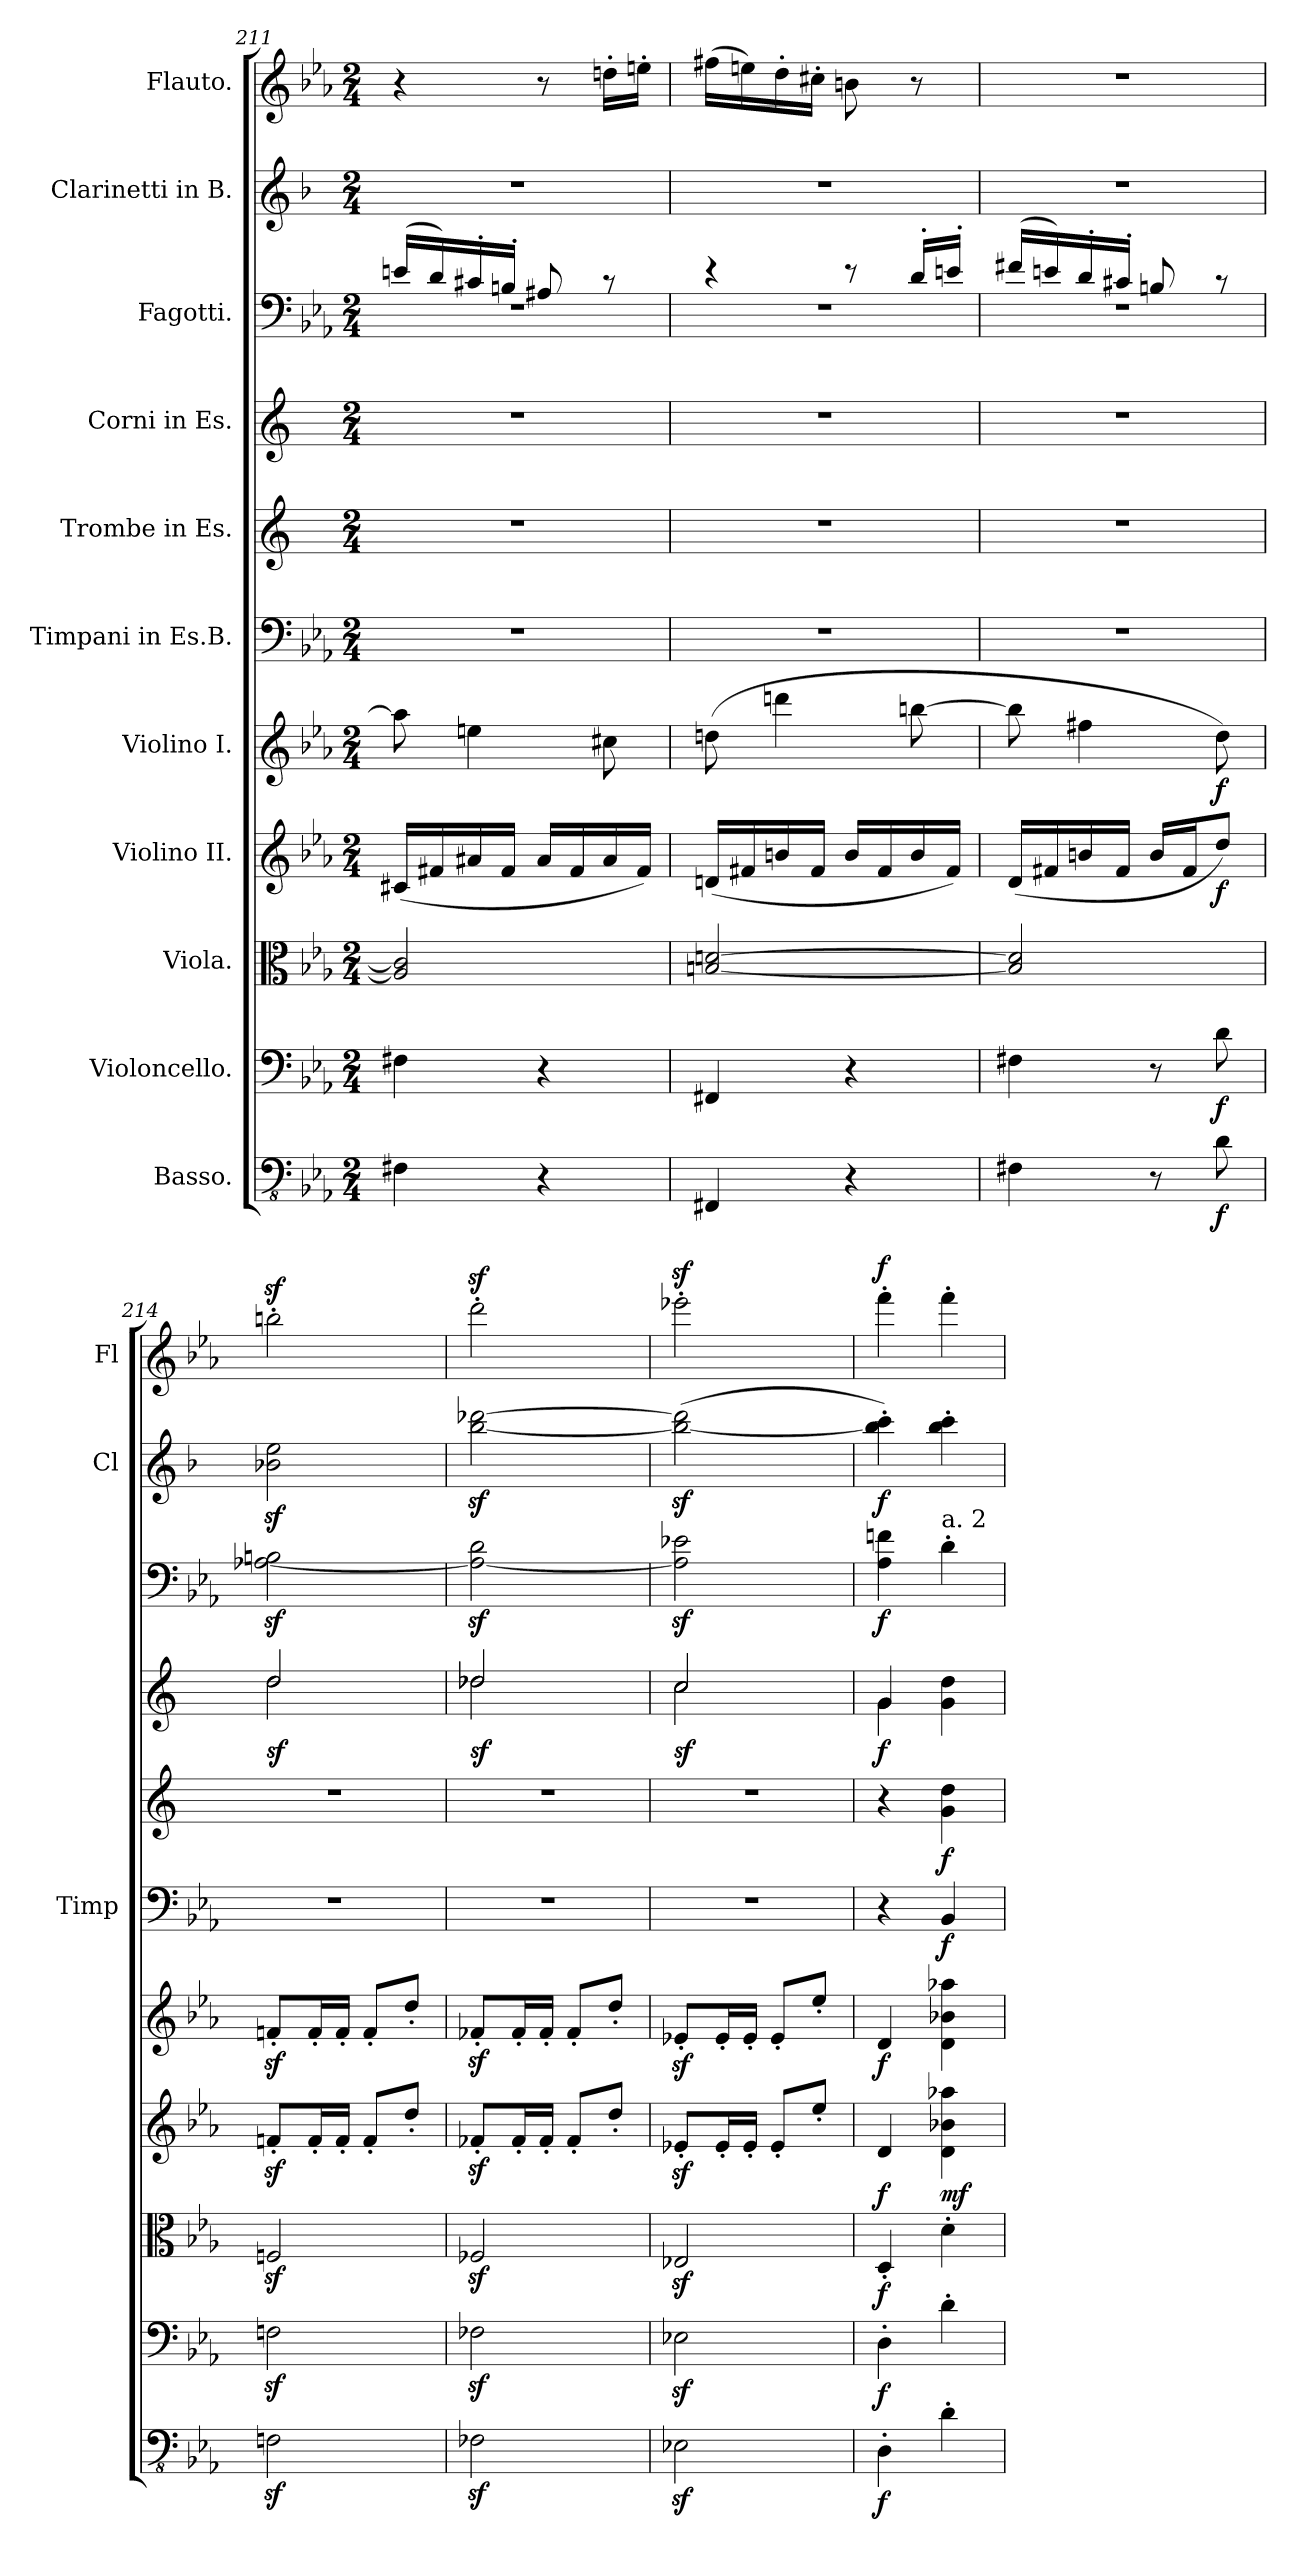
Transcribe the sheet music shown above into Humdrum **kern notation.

**kern	**dynam	**kern	**dynam	**kern	**dynam	**kern	**dynam	**kern	**dynam	**kern	**dynam	**kern	**dynam	**kern	**dynam	**kern	**dynam	**kern	**dynam	**kern	**text	**dynam
*part11	*part11	*part10	*part10	*part9	*part9	*part8	*part8	*part7	*part7	*part6	*part6	*part5	*part5	*part4	*part4	*part3	*part3	*part2	*part2	*part1	*part1	*part1
*staff11	*staff11	*staff10	*staff10	*staff9	*staff9	*staff8	*staff8	*staff7	*staff7	*staff6	*staff6	*staff5	*staff5	*staff4	*staff4	*staff3	*staff3	*staff2	*staff2	*staff1	*staff1	*staff1
*I"Basso.	*	*I"Violoncello.	*	*I"Viola.	*	*I"Violino II.	*	*I"Violino I.	*	*I"Timpani in Es.B.	*	*I"Trombe in Es.	*	*I"Corni in Es.	*	*I"Fagotti.	*	*I"Clarinetti in B.	*	*I"Flauto.	*	*
*	*	*	*	*	*	*	*	*	*	*I'Timp	*	*	*	*	*	*	*	*I'Cl	*	*I'Fl	*	*
*clefFv4	*	*clefF4	*	*clefC3	*	*clefG2	*	*clefG2	*	*clefF4	*	*clefG2	*	*clefG2	*	*clefF4	*	*clefG2	*	*clefG2	*	*
*	*	*	*	*	*	*	*	*	*	*	*	*ITrd-2c-3	*	*ITrd5c9	*	*	*	*ITrd1c2	*	*	*	*
*k[b-e-a-]	*	*k[b-e-a-]	*	*k[b-e-a-]	*	*k[b-e-a-]	*	*k[b-e-a-]	*	*k[b-e-a-]	*	*k[b-e-a-]	*	*k[b-e-a-]	*	*k[b-e-a-]	*	*k[b-e-a-]	*	*k[b-e-a-]	*	*
*M2/4	*	*M2/4	*	*M2/4	*	*M2/4	*	*M2/4	*	*M2/4	*	*M2/4	*	*M2/4	*	*M2/4	*	*M2/4	*	*M2/4	*	*
=211	=211	=211	=211	=211	=211	=211	=211	=211	=211	=211	=211	=211	=211	=211	=211	=211	=211	=211	=211	=211	=211	=211
*	*	*	*	*	*	*	*	*	*	*	*	*	*	*	*	*^	*	*	*	*	*	*
4FF#X\	.	4F#X\	.	2A#/] 2c#/]	.	(<16c#X/LL	.	8aa#\]	.	2r	.	2r	.	2r	.	(>16en/LL	2rF	.	2r	.	4r	.	.
.	.	.	.	.	.	16f#X/	.	.	.	.	.	.	.	.	.	16d/)	.	.	.	.	.	.	.
.	.	.	.	.	.	16a#X/	.	4een\	.	.	.	.	.	.	.	16c#X'/	.	.	.	.	.	.	.
.	.	.	.	.	.	16f#/JJ	.	.	.	.	.	.	.	.	.	16Bn'/JJ	.	.	.	.	.	.	.
4r	.	4r	.	.	.	16a#/LL	.	.	.	.	.	.	.	.	.	8A#X/	.	.	.	.	8r	.	.
.	.	.	.	.	.	16f#/	.	.	.	.	.	.	.	.	.	.	.	.	.	.	.	.	.
.	.	.	.	.	.	16a#/	.	8cc#X\	.	.	.	.	.	.	.	8r	.	.	.	.	16ddn'\LL	.	.
.	.	.	.	.	.	16f#/JJ)	.	.	.	.	.	.	.	.	.	.	.	.	.	.	16een'\JJ	.	.
=212	=212	=212	=212	=212	=212	=212	=212	=212	=212	=212	=212	=212	=212	=212	=212	=212	=212	=212	=212	=212	=212	=212	=212
4FFF#X/	.	4FF#X/	.	[2Bn/ [2dn/	.	(<16dn/LL	.	(>8ddn\	.	2r	.	2r	.	2r	.	4r	2rF	.	2r	.	(>16ff#X\LL	.	.
.	.	.	.	.	.	16f#X/	.	.	.	.	.	.	.	.	.	.	.	.	.	.	16een\)	.	.
.	.	.	.	.	.	16bn/	.	4dddn\	.	.	.	.	.	.	.	.	.	.	.	.	16dd'\	.	.
.	.	.	.	.	.	16f#/JJ	.	.	.	.	.	.	.	.	.	.	.	.	.	.	16cc#X'\JJ	.	.
4r	.	4r	.	.	.	16b/LL	.	.	.	.	.	.	.	.	.	8r	.	.	.	.	8bn\	.	.
.	.	.	.	.	.	16f#/	.	.	.	.	.	.	.	.	.	.	.	.	.	.	.	.	.
.	.	.	.	.	.	16b/	.	[8bbn\	.	.	.	.	.	.	.	16d'/LL	.	.	.	.	8r	.	.
.	.	.	.	.	.	16f#/JJ)	.	.	.	.	.	.	.	.	.	16en'/JJ	.	.	.	.	.	.	.
=213	=213	=213	=213	=213	=213	=213	=213	=213	=213	=213	=213	=213	=213	=213	=213	=213	=213	=213	=213	=213	=213	=213	=213
4FF#X\	.	4F#X\	.	2B/] 2d/]	.	(<16d/LL	.	8bb\]	.	2r	.	2r	.	2r	.	(>16f#X/LL	2rF	.	2r	.	2r	.	.
.	.	.	.	.	.	16f#X/	.	.	.	.	.	.	.	.	.	16en/)	.	.	.	.	.	.	.
.	.	.	.	.	.	16bn/	.	4ff#X\	.	.	.	.	.	.	.	16d'/	.	.	.	.	.	.	.
.	.	.	.	.	.	16f#/JJ	.	.	.	.	.	.	.	.	.	16c#X'/JJ	.	.	.	.	.	.	.
8r	.	8r	.	.	.	16b/LL	.	.	.	.	.	.	.	.	.	8Bn/	.	.	.	.	.	.	.
.	.	.	.	.	.	16f#/J	.	.	.	.	.	.	.	.	.	.	.	.	.	.	.	.	.
!	!LO:DY:b	!	!LO:DY:b	!	!	!	!LO:DY:b	!	!LO:DY:b	!	!	!	!	!	!	!	!	!	!	!	!	!	!
8D\	f	8d\	f	.	.	8dd/J)	f	8dd\)	f	.	.	.	.	.	.	8r	.	.	.	.	.	.	.
*	*	*	*	*	*	*	*	*	*	*	*	*	*	*	*	*v	*v	*	*	*	*	*	*
=214	=214	=214	=214	=214	=214	=214	=214	=214	=214	=214	=214	=214	=214	=214	=214	=214	=214	=214	=214	=214	=214	=214
*	*	*	*	*	*	*	*	*	*	*	*	*	*	*^	*	*	*	*	*	*	*	*
!	!	!	!	!	!	!	!	!	!	!	!	!	!	!	!	!LO:DY:b	!	!	!	!	!	!	!
2FFnz<\	.	2Fnz<\	.	2Fnz</	.	8fnz<'/L	.	8fnz<'/L	.	2r	.	2r	.	2f/	2f\	sf	[2A-X\z< 2Bn\z<	.	2a-X\z< 2dd\z<	.	2bbnz<'\	.	.
.	.	.	.	.	.	16f'/L	.	16f'/L	.	.	.	.	.	.	.	.	.	.	.	.	.	.	.
.	.	.	.	.	.	16f'/JJ	.	16f'/JJ	.	.	.	.	.	.	.	.	.	.	.	.	.	.	.
.	.	.	.	.	.	8f'/L	.	8f'/L	.	.	.	.	.	.	.	.	.	.	.	.	.	.	.
.	.	.	.	.	.	8dd'/J	.	8dd'/J	.	.	.	.	.	.	.	.	.	.	.	.	.	.	.
=215	=215	=215	=215	=215	=215	=215	=215	=215	=215	=215	=215	=215	=215	=215	=215	=215	=215	=215	=215	=215	=215	=215	=215
!	!	!	!	!	!	!	!	!	!	!	!	!	!	!	!	!LO:DY:b	!	!	!	!	!	!	!
2FF-Xz<\	.	2F-Xz<\	.	2F-Xz</	.	8f-Xz<'/L	.	8f-Xz<'/L	.	2r	.	2r	.	2f-X/	2f-\	sf	2A-\_z< 2d\z<	.	[2aa-\z< [2ccc-X\z<	.	2dddz<'\	.	.
.	.	.	.	.	.	16f-'/L	.	16f-'/L	.	.	.	.	.	.	.	.	.	.	.	.	.	.	.
.	.	.	.	.	.	16f-'/JJ	.	16f-'/JJ	.	.	.	.	.	.	.	.	.	.	.	.	.	.	.
.	.	.	.	.	.	8f-'/L	.	8f-'/L	.	.	.	.	.	.	.	.	.	.	.	.	.	.	.
.	.	.	.	.	.	8dd'/J	.	8dd'/J	.	.	.	.	.	.	.	.	.	.	.	.	.	.	.
=216	=216	=216	=216	=216	=216	=216	=216	=216	=216	=216	=216	=216	=216	=216	=216	=216	=216	=216	=216	=216	=216	=216	=216
!	!	!	!	!	!	!	!	!	!	!	!	!	!	!	!	!LO:DY:b	!	!	!	!	!	!	!
2EE-Xz<\	.	2E-Xz<\	.	2E-Xz</	.	8e-Xz<'/L	.	8e-Xz<'/L	.	2r	.	2r	.	2e-/	2e-\	sf	2A-\]z< 2e-X\z<	.	(>2aa-\_z< 2ccc-\]z<	.	2eee-Xz<'\	.	.
.	.	.	.	.	.	16e-'/L	.	16e-'/L	.	.	.	.	.	.	.	.	.	.	.	.	.	.	.
.	.	.	.	.	.	16e-'/JJ	.	16e-'/JJ	.	.	.	.	.	.	.	.	.	.	.	.	.	.	.
.	.	.	.	.	.	8e-'/L	.	8e-'/L	.	.	.	.	.	.	.	.	.	.	.	.	.	.	.
.	.	.	.	.	.	8ee-'/J	.	8ee-'/J	.	.	.	.	.	.	.	.	.	.	.	.	.	.	.
=217	=217	=217	=217	=217	=217	=217	=217	=217	=217	=217	=217	=217	=217	=217	=217	=217	=217	=217	=217	=217	=217	=217	=217
!	!LO:DY:b	!	!LO:DY:b	!	!LO:DY:b	!	!LO:DY:b	!	!LO:DY:b	!	!	!	!	!	!	!LO:DY:b	!	!LO:DY:b	!	!LO:DY:b	!	!	!LO:DY:b
4DD'\	f	4D'\	f	4D'/	f	4d/	f	4d/	f	4r	.	4r	.	4B-/	4B-\	f	4A-\ 4fn\	f	4aa-\]' 4bb-\')	f	4fff'\	.	f
!	!	!	!	!	!	!	!	!	!	!	!	!	!	!	!	!	!LO:TX:a:t=a. 2	!	!	!	!	!	!
!	!	!	!	!	!	!	!LO:DY:b	!	!	!	!LO:DY:b	!	!LO:DY:b	!	!	!	!	!	!	!	!	!LO:LY:b	!
4D'\	.	4d'\	.	4d'\	.	4d\ 4b-X\ 4aa-X\	mf	4d\ 4b-X\ 4aa-X\	.	4BB-/	f	4b-\ 4ff\	f	4B-\ 4f\	4ryy	.	4d'\	.	4aa-\' 4bb-\'	.	4fff'\	.	.
*	*	*	*	*	*	*	*	*	*	*	*	*	*	*v	*v	*	*	*	*	*	*	*	*
=	=	=	=	=	=	=	=	=	=	=	=	=	=	=	=	=	=	=	=	=	=	=
*-	*-	*-	*-	*-	*-	*-	*-	*-	*-	*-	*-	*-	*-	*-	*-	*-	*-	*-	*-	*-	*-	*-
